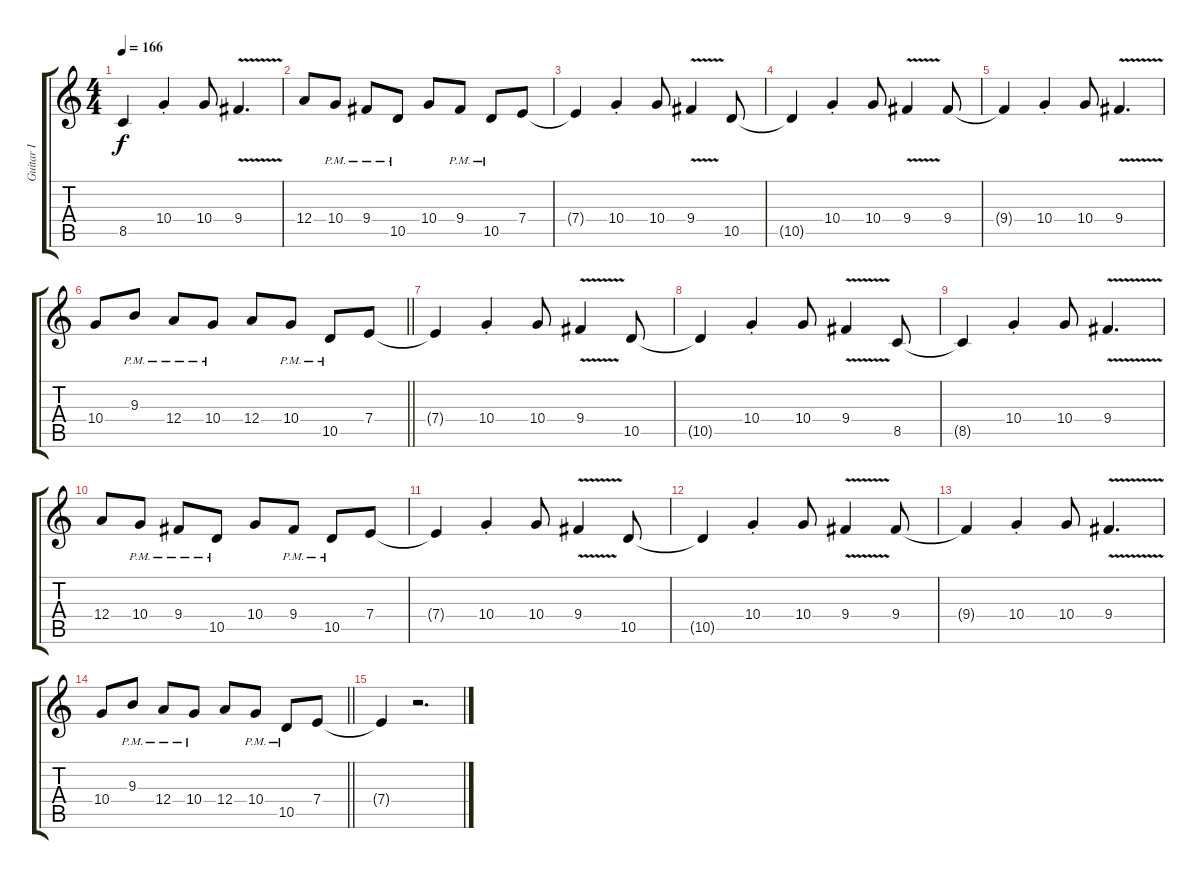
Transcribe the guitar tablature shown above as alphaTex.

\track ("Guitar I" "Guitar I") {instrument distortionguitar}
\staff {score tabs}
\tuning (B3 Gb3 D3 A2 E2 B1) {hide}
\ts (4 4)
\tempo 166
\clef g2
\ks c
8.5{t}.4{dy f} 10.4{st}.4 10.4.8 9.4{v}.4{d} |
12.4.8 10.4{pm}.8 9.4{pm}.8 10.5{pm}.8 10.4.8 9.4{pm}.8 10.5{pm}.8 7.4.8 |
7.4{t}.4 10.4{st}.4 10.4.8 9.4{v}.4 10.5.8 |
10.5{t}.4 10.4{st}.4 10.4.8 9.4{v}.4 9.4.8 |
9.4{t}.4 10.4{st}.4 10.4.8 9.4{v}.4{d} |
\barLineRight lightlight
10.4.8 9.3{pm}.8 12.4{pm}.8 10.4{pm}.8 12.4.8 10.4{pm}.8 10.5{pm}.8 7.4.8 |
\section ("" "")
7.4{t}.4 10.4{st}.4 10.4.8 9.4{v}.4 10.5.8 |
10.5{t}.4 10.4{st}.4 10.4.8 9.4{v}.4 8.5.8 |
8.5{t}.4 10.4{st}.4 10.4.8 9.4{v}.4{d} |
12.4.8 10.4{pm}.8 9.4{pm}.8 10.5{pm}.8 10.4.8 9.4{pm}.8 10.5{pm}.8 7.4.8 |
7.4{t}.4 10.4{st}.4 10.4.8 9.4{v}.4 10.5.8 |
10.5{t}.4 10.4{st}.4 10.4.8 9.4{v}.4 9.4.8 |
9.4{t}.4 10.4{st}.4 10.4.8 9.4{v}.4{d} |
\barLineRight lightlight
10.4.8 9.3{pm}.8 12.4{pm}.8 10.4{pm}.8 12.4.8 10.4{pm}.8 10.5{pm}.8 7.4.8 |
7.4{t}.4 r.2{d}
